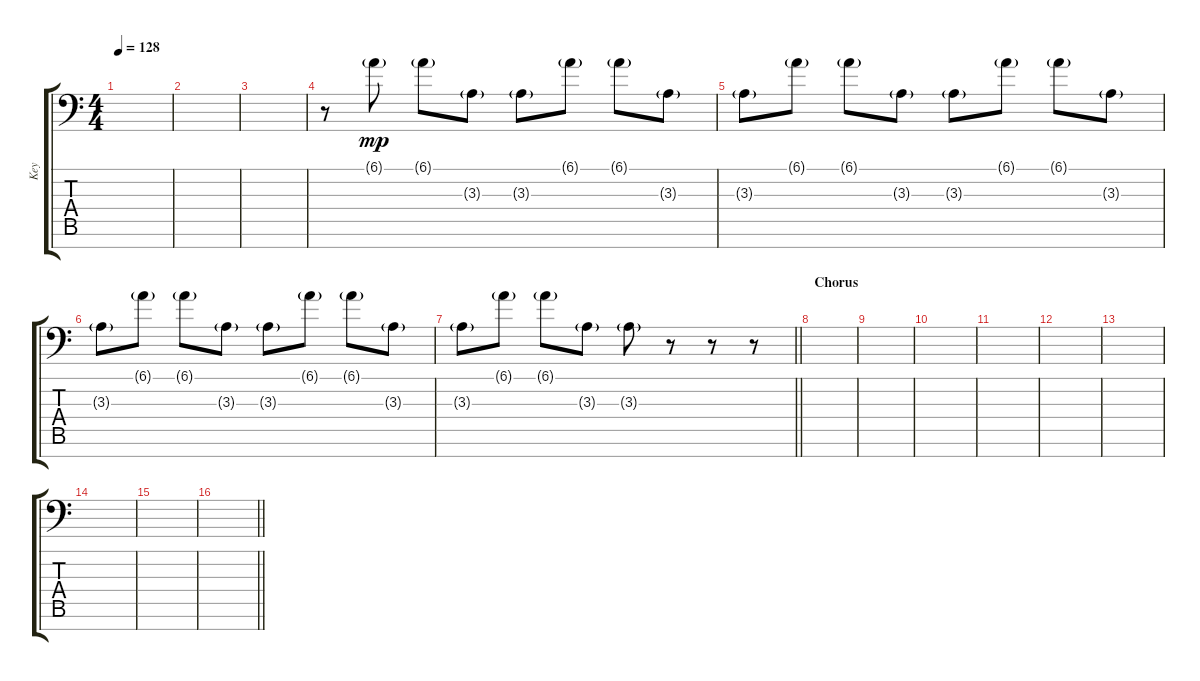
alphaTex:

\track ("Key" "Key") {instrument lead2sawtooth}
\staff {score tabs}
\tuning (Eb4 B3 Gb3 B2 Gb2 B1 Gb1) {hide}
\ts (4 4)
\tempo 128
\clef f4
\ks c
|
|
|
r.8{volume 8 instrument lead2sawtooth} 6.1{g}.8{dy mp} 6.1{g}.8 3.3{g}.8 3.3{g}.8 6.1{g}.8 6.1{g}.8 3.3{g}.8 |
3.3{g}.8 6.1{g}.8 6.1{g}.8 3.3{g}.8 3.3{g}.8 6.1{g}.8 6.1{g}.8 3.3{g}.8 |
3.3{g}.8 6.1{g}.8 6.1{g}.8 3.3{g}.8 3.3{g}.8 6.1{g}.8 6.1{g}.8 3.3{g}.8 |
\barLineRight lightlight
3.3{g}.8 6.1{g}.8 6.1{g}.8 3.3{g}.8 3.3{g}.8 r.8 r.8 r.8 |
\section ("" "Chorus")
|
|
|
|
|
|
|
|
\barLineRight lightlight
